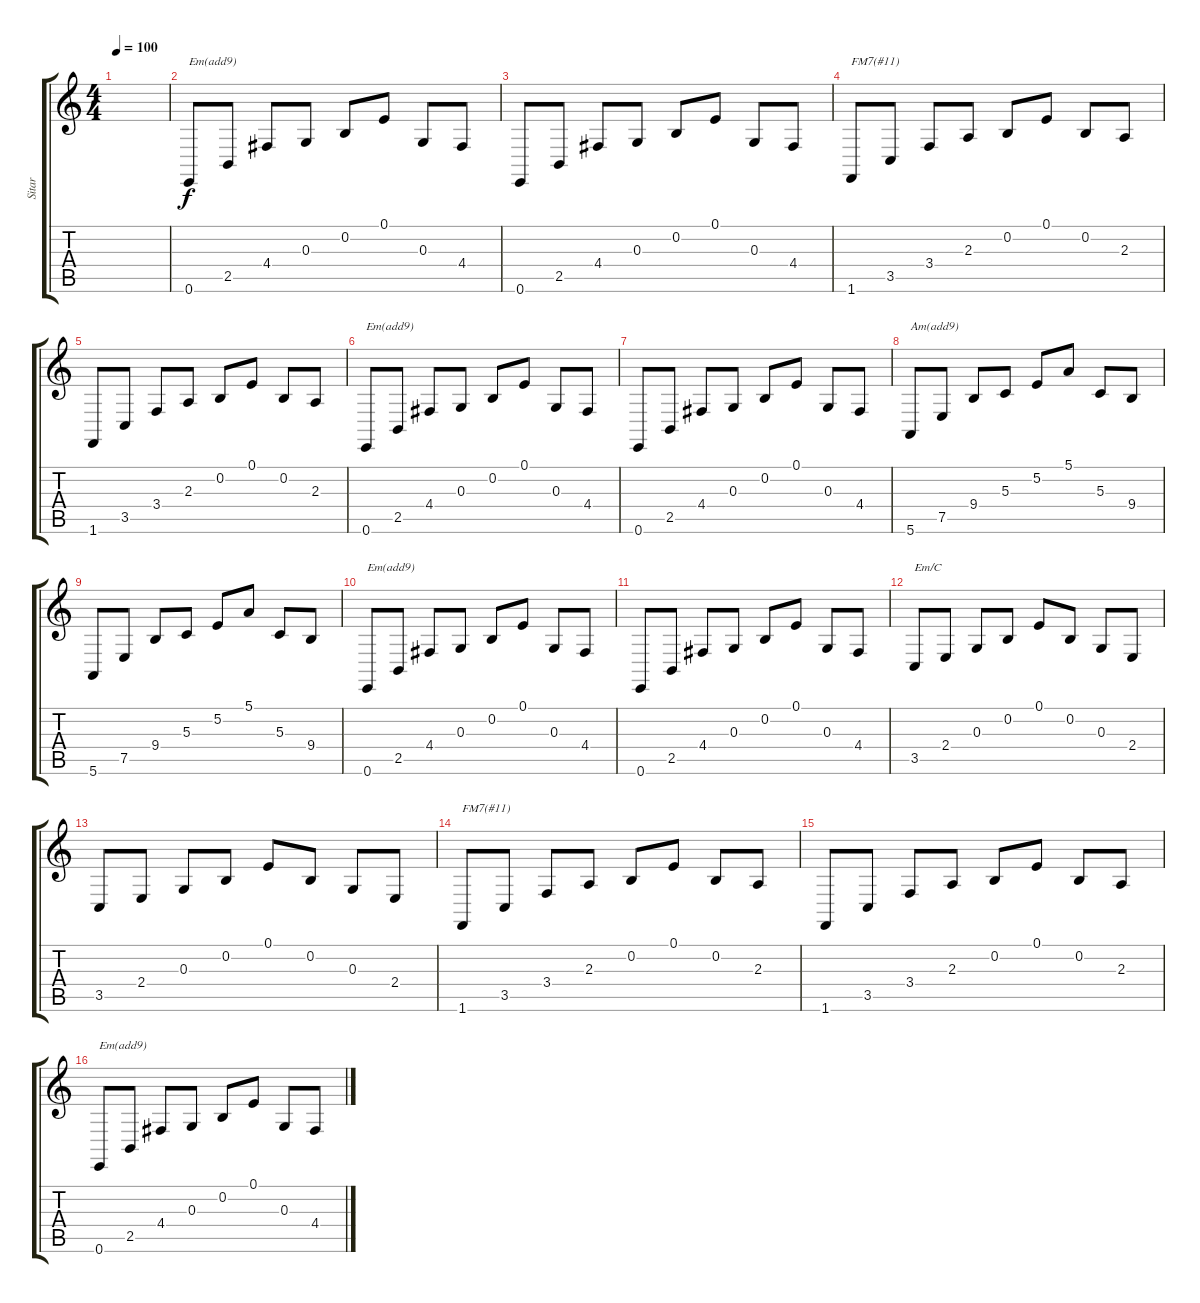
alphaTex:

\track ("Sitar" "Sitar") {instrument sitar}
\staff {score tabs}
\tuning (E4 B3 G3 D3 A2 E2) {hide}
\ts (4 4)
\tempo 100
\clef g2
\ks c
|
0.6.8{txt "Em(add9)"} 2.5.8 4.4.8 0.3.8 0.2.8 0.1.8 0.3.8 4.4.8 |
0.6.8 2.5.8 4.4.8 0.3.8 0.2.8 0.1.8 0.3.8 4.4.8 |
1.6.8{txt "FM7(#11)"} 3.5.8 3.4.8 2.3.8 0.2.8 0.1.8 0.2.8 2.3.8 |
1.6.8 3.5.8 3.4.8 2.3.8 0.2.8 0.1.8 0.2.8 2.3.8 |
0.6.8{txt "Em(add9)"} 2.5.8 4.4.8 0.3.8 0.2.8 0.1.8 0.3.8 4.4.8 |
0.6.8 2.5.8 4.4.8 0.3.8 0.2.8 0.1.8 0.3.8 4.4.8 |
5.6.8{txt "Am(add9)"} 7.5.8 9.4.8 5.3.8 5.2.8 5.1.8 5.3.8 9.4.8 |
5.6.8 7.5.8 9.4.8 5.3.8 5.2.8 5.1.8 5.3.8 9.4.8 |
0.6.8{txt "Em(add9)"} 2.5.8 4.4.8 0.3.8 0.2.8 0.1.8 0.3.8 4.4.8 |
0.6.8 2.5.8 4.4.8 0.3.8 0.2.8 0.1.8 0.3.8 4.4.8 |
3.5.8{txt "Em/C"} 2.4.8 0.3.8 0.2.8 0.1.8 0.2.8 0.3.8 2.4.8 |
3.5.8 2.4.8 0.3.8 0.2.8 0.1.8 0.2.8 0.3.8 2.4.8 |
1.6.8{txt "FM7(#11)"} 3.5.8 3.4.8 2.3.8 0.2.8 0.1.8 0.2.8 2.3.8 |
1.6.8 3.5.8 3.4.8 2.3.8 0.2.8 0.1.8 0.2.8 2.3.8 |
0.6.8{txt "Em(add9)"} 2.5.8 4.4.8 0.3.8 0.2.8 0.1.8 0.3.8 4.4.8
